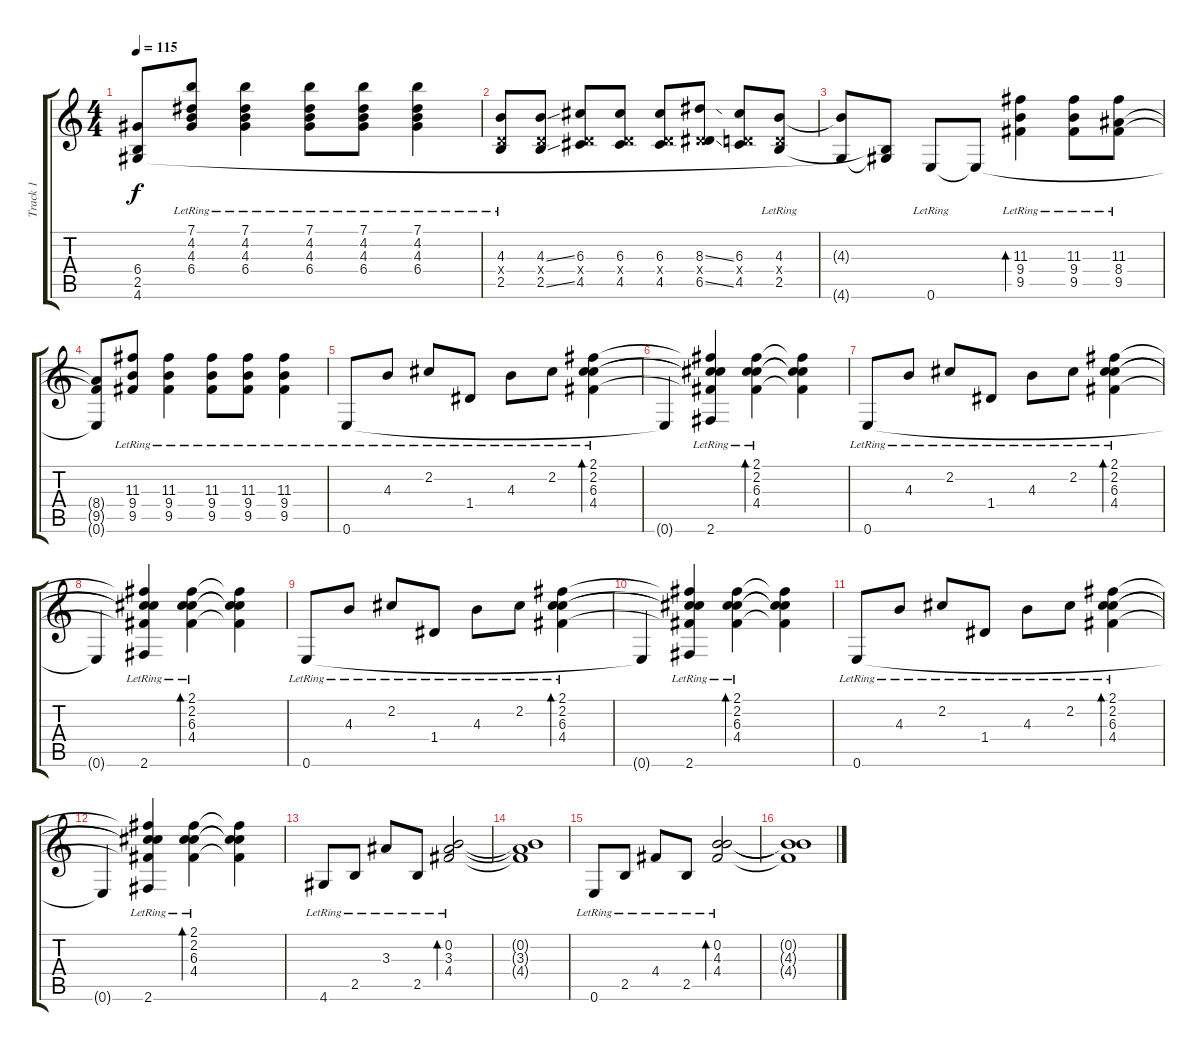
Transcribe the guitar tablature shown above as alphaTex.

\track ("Track 1" "Track 1") {instrument acousticguitarsteel}
\staff {score tabs}
\tuning (E4 B3 G3 D3 A2 E2) {hide}
\ts (4 4)
\tempo 115
\clef g2
\ks c
(6.4{t} 2.5{t} 4.6{t}).8{dy f} (7.1 4.2 4.3{lr} 6.4).8 (7.1 4.2 4.3{lr} 6.4{lr}).4 (7.1 4.2 4.3{lr} 6.4{lr}).8 (7.1 4.2 4.3{lr} 6.4{lr}).8 (7.1 4.2 4.3{lr} 6.4{lr}).4 |
(4.3{lr} 0.4{x} 2.5{lr}).8 (4.3{ss} 0.4{x} 2.5{ss}).8 (6.3 0.4{x} 4.5).8 (6.3 0.4{x} 4.5).8 (6.3 0.4{x} 4.5).8 (8.3{ss} 0.4{x} 6.5{ss}).8 (6.3 0.4{x} 4.5).8 (4.3{lr} 0.4{x} 2.5{lr}).8 |
(4.3{t} 4.6{t}).8 (2.5{t} 4.6{t}).8 0.6{lr}.8 0.6{t}.8 (11.3{lr} 9.4{lr} 9.5).4{bd 240} (11.3{lr} 9.4{lr} 9.5).8 (11.3{lr} 8.4{lr} 9.5).8 |
(8.4{t} 9.5{t} 0.6{t}).8 (11.3{lr} 9.4 9.5).8 (11.3{lr} 9.4{lr} 9.5).4 (11.3{lr} 9.4{lr} 9.5).8 (11.3{lr} 9.4{lr} 9.5).8 (11.3{lr} 9.4{lr} 9.5).4 |
0.6{lr}.8 4.3{lr}.8 2.2{lr}.8 1.4{lr}.8 4.3{lr}.8 2.2{lr}.8 (2.1{lr} 2.2{lr} 6.3{lr} 4.4{lr}).4{bd 240} |
0.6{t}.4 (2.1{t} 2.2{t} 6.3{t} 4.4{t} 2.6{lr}).4 (2.1{lr} 2.2{lr} 6.3{lr} 4.4{lr}).4{bd 240} (2.1{t} 2.2{t} 6.3{t} 4.4{t}).4 |
0.6{lr}.8 4.3{lr}.8 2.2{lr}.8 1.4{lr}.8 4.3{lr}.8 2.2{lr}.8 (2.1{lr} 2.2{lr} 6.3{lr} 4.4{lr}).4{bd 240} |
0.6{t}.4 (2.1{t} 2.2{t} 6.3{t} 4.4{t} 2.6{lr}).4 (2.1{lr} 2.2{lr} 6.3{lr} 4.4{lr}).4{bd 240} (2.1{t} 2.2{t} 6.3{t} 4.4{t}).4 |
0.6{lr}.8 4.3{lr}.8 2.2{lr}.8 1.4{lr}.8 4.3{lr}.8 2.2{lr}.8 (2.1{lr} 2.2{lr} 6.3{lr} 4.4{lr}).4{bd 240} |
0.6{t}.4 (2.1{t} 2.2{t} 6.3{t} 4.4{t} 2.6{lr}).4 (2.1{lr} 2.2{lr} 6.3{lr} 4.4{lr}).4{bd 240} (2.1{t} 2.2{t} 6.3{t} 4.4{t}).4 |
0.6{lr}.8 4.3{lr}.8 2.2{lr}.8 1.4{lr}.8 4.3{lr}.8 2.2{lr}.8 (2.1{lr} 2.2{lr} 6.3{lr} 4.4{lr}).4{bd 240} |
0.6{t}.4 (2.1{t} 2.2{t} 6.3{t} 4.4{t} 2.6{lr}).4 (2.1{lr} 2.2{lr} 6.3{lr} 4.4{lr}).4{bd 240} (2.1{t} 2.2{t} 6.3{t} 4.4{t}).4 |
4.6{lr}.8 2.5{lr}.8 3.3{lr}.8 2.5{lr}.8 (0.2{lr} 3.3{lr} 4.4).2{bd 240} |
(0.2{t} 3.3{t} 4.4{t}).1 |
0.6{lr}.8 2.5{lr}.8 4.4{lr}.8 2.5{lr}.8 (0.2{lr} 4.3{lr} 4.4{lr}).2{bd 240} |
(0.2{t} 4.3{t} 4.4{t}).1
